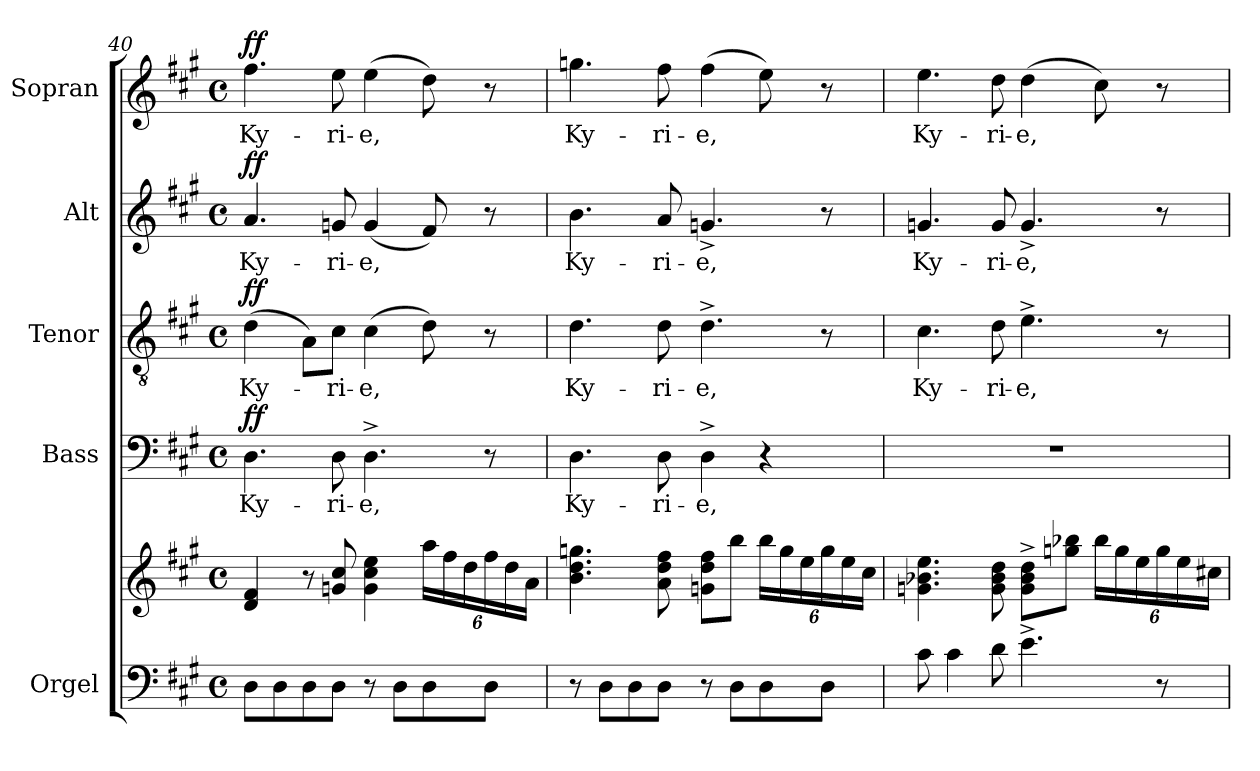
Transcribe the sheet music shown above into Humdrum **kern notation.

**kern	**kern	**kern	**text	**dynam	**kern	**text	**dynam	**kern	**text	**dynam	**kern	**text	**dynam
*part5	*part5	*part4	*part4	*part4	*part3	*part3	*part3	*part2	*part2	*part2	*part1	*part1	*part1
*staff6	*staff5	*staff4	*staff4	*staff4	*staff3	*staff3	*staff3	*staff2	*staff2	*staff2	*staff1	*staff1	*staff1
*I"Orgel	*	*I"Bass	*	*	*I"Tenor	*	*	*I"Alt	*	*	*I"Sopran	*	*
*I'Org.	*	*I'B.	*	*	*I'T.	*	*	*I'A.	*	*	*I'S.	*	*
*clefF4	*clefG2	*clefF4	*	*	*clefGv2	*	*	*clefG2	*	*	*clefG2	*	*
*k[f#c#g#]	*k[f#c#g#]	*k[f#c#g#]	*	*	*k[f#c#g#]	*	*	*k[f#c#g#]	*	*	*k[f#c#g#]	*	*
*A:	*A:	*A:	*	*	*A:	*	*	*A:	*	*	*A:	*	*
*M4/4	*M4/4	*M4/4	*	*	*M4/4	*	*	*M4/4	*	*	*M4/4	*	*
*met(c)	*met(c)	*met(c)	*	*	*met(c)	*	*	*met(c)	*	*	*met(c)	*	*
=40	=40	=40	=40	=40	=40	=40	=40	=40	=40	=40	=40	=40	=40
!	!	!	!LO:LY:b	!LO:DY:a	!	!LO:LY:b	!LO:DY:a	!	!LO:LY:b	!LO:DY:a	!	!LO:LY:b	!LO:DY:a
8D\L	4d/ 4f#/	4.D\	Ky-	ff	(>4d\	Ky-	ff	4.a/	Ky-	ff	4.ff#\	Ky-	ff
8D\	.	.	.	.	.	.	.	.	.	.	.	.	.
8D\	8r	.	.	.	8A\L)	.	.	.	.	.	.	.	.
!	!	!	!LO:LY:b	!	!	!LO:LY:b	!	!	!LO:LY:b	!	!	!LO:LY:b	!
8D\J	8gn/ 8cc#/	8D\	-ri-	.	8c#\J	-ri-	.	8gn/	-ri-	.	8ee\	-ri-	.
!	!	!	!LO:LY:b	!	!	!LO:LY:b	!	!	!LO:LY:b	!	!	!LO:LY:b	!
8r	4g\ 4cc#\ 4ee\	4.D^>\	-e,	.	(>4c#\	-e,	.	(<4g/	-e,	.	(>4ee\	-e,	.
8D\L	.	.	.	.	.	.	.	.	.	.	.	.	.
*	*Xbrackettup	*	*	*	*	*	*	*	*	*	*	*	*
8D\	24aa\LL	.	.	.	8d\)	.	.	8f#/)	.	.	8dd\)	.	.
.	24ff#\	.	.	.	.	.	.	.	.	.	.	.	.
.	24dd\	.	.	.	.	.	.	.	.	.	.	.	.
8D\J	24ff#\	8r	.	.	8r	.	.	8r	.	.	8r	.	.
.	24dd\	.	.	.	.	.	.	.	.	.	.	.	.
.	24a\JJ	.	.	.	.	.	.	.	.	.	.	.	.
=41	=41	=41	=41	=41	=41	=41	=41	=41	=41	=41	=41	=41	=41
!	!	!	!LO:LY:b	!	!	!LO:LY:b	!	!	!LO:LY:b	!	!	!LO:LY:b	!
8r	4.b\ 4.dd\ 4.ggn\	4.D\	Ky-	.	4.d\	Ky-	.	4.b\	Ky-	.	4.ggn\	Ky-	.
8D\L	.	.	.	.	.	.	.	.	.	.	.	.	.
8D\	.	.	.	.	.	.	.	.	.	.	.	.	.
!	!	!	!LO:LY:b	!	!	!LO:LY:b	!	!	!LO:LY:b	!	!	!LO:LY:b	!
8D\J	8a\ 8dd\ 8ff#\	8D\	-ri-	.	8d\	-ri-	.	8a/	-ri-	.	8ff#\	-ri-	.
!	!	!	!LO:LY:b	!	!	!LO:LY:b	!	!	!LO:LY:b	!	!	!LO:LY:b	!
8r	8gn\ 8dd\ 8ff#\L	4D^>\	-e,	.	4.d^>\	-e,	.	4.gn^>/	-e,	.	(>4ff#\	-e,	.
8D\L	8bb\J	.	.	.	.	.	.	.	.	.	.	.	.
8D\	24bb\LL	4r	.	.	.	.	.	.	.	.	8ee\)	.	.
.	24gg\	.	.	.	.	.	.	.	.	.	.	.	.
.	24ee\	.	.	.	.	.	.	.	.	.	.	.	.
8D\J	24gg\	.	.	.	8r	.	.	8r	.	.	8r	.	.
.	24ee\	.	.	.	.	.	.	.	.	.	.	.	.
.	24cc#\JJ	.	.	.	.	.	.	.	.	.	.	.	.
=42	=42	=42	=42	=42	=42	=42	=42	=42	=42	=42	=42	=42	=42
!	!	!	!	!	!	!LO:LY:b	!	!	!LO:LY:b	!	!	!LO:LY:b	!
8c#\	4.gn\ 4.b-X\ 4.ee\	1r	.	.	4.c#\	Ky-	.	4.gn/	Ky-	.	4.ee\	Ky-	.
4c#\	.	.	.	.	.	.	.	.	.	.	.	.	.
!	!	!	!	!	!	!LO:LY:b	!	!	!LO:LY:b	!	!	!LO:LY:b	!
8d\	8g\ 8b-\ 8dd\	.	.	.	8d\	-ri-	.	8g/	-ri-	.	8dd\	-ri-	.
!	!	!	!	!	!	!LO:LY:b	!	!	!LO:LY:b	!	!	!LO:LY:b	!
4.e^>\	8g\^> 8b-\^> 8dd\^>L	.	.	.	4.e^>\	-e,	.	4.g^>/	-e,	.	(>4dd\	-e,	.
.	8ggn\ 8bb-X\J	.	.	.	.	.	.	.	.	.	.	.	.
.	24bb-\LL	.	.	.	.	.	.	.	.	.	8cc#\)	.	.
.	24gg\	.	.	.	.	.	.	.	.	.	.	.	.
.	24ee\	.	.	.	.	.	.	.	.	.	.	.	.
8r	24gg\	.	.	.	8r	.	.	8r	.	.	8r	.	.
.	24ee\	.	.	.	.	.	.	.	.	.	.	.	.
.	24cc#X\JJ	.	.	.	.	.	.	.	.	.	.	.	.
=	=	=	=	=	=	=	=	=	=	=	=	=	=
*-	*-	*-	*-	*-	*-	*-	*-	*-	*-	*-	*-	*-	*-
